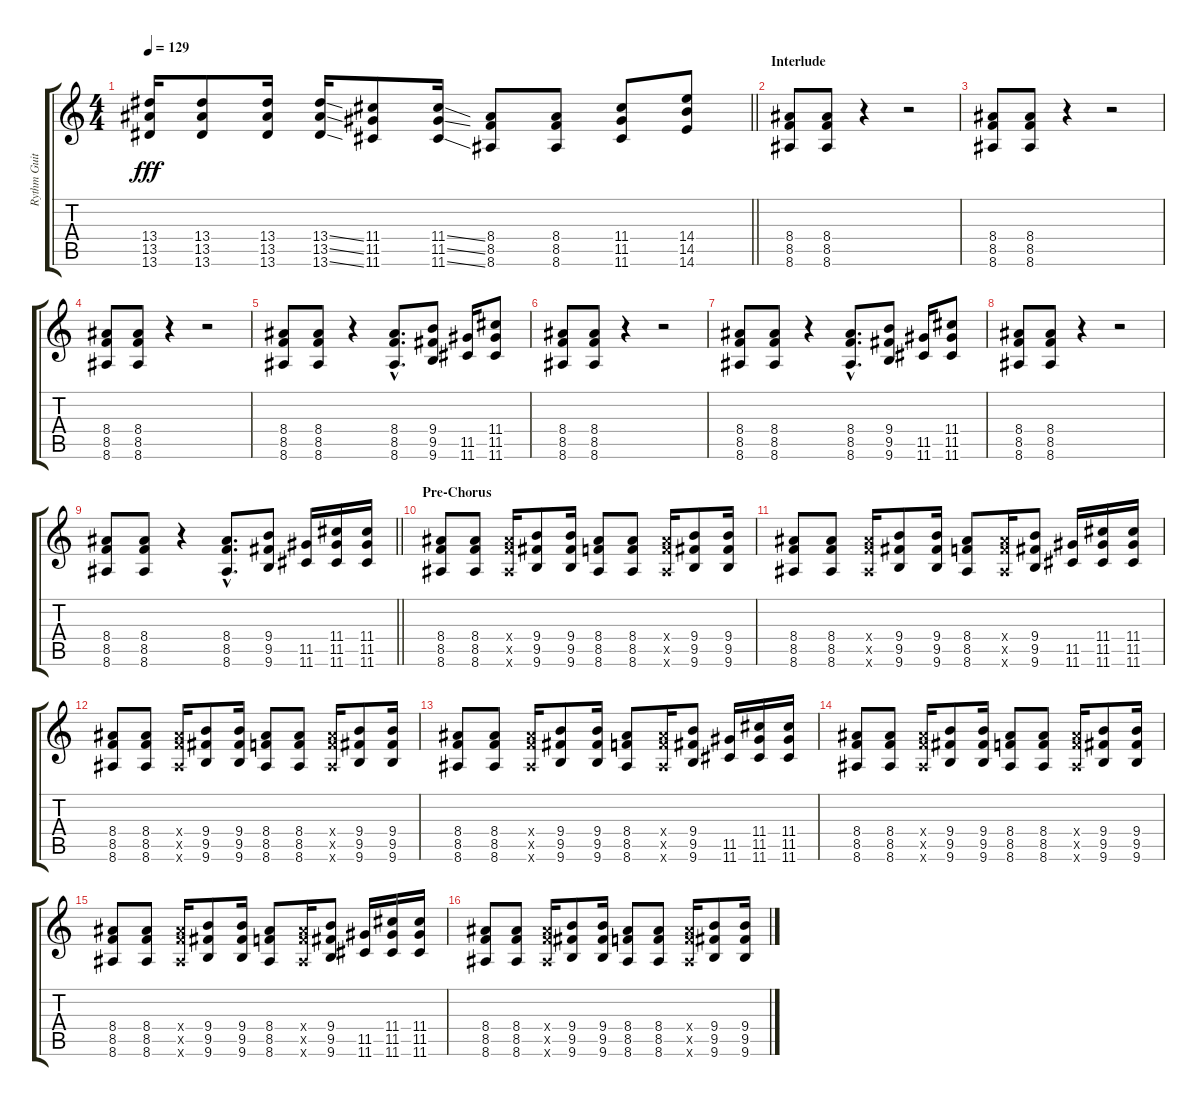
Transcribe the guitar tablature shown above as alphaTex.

\track ("Rythm Guitar" "Rythm Guit") {instrument overdrivenguitar}
\staff {score tabs}
\tuning (E4 B3 G3 D3 A2 D2) {hide}
\ts (4 4)
\tempo 129
\clef g2
\barLineRight lightlight
\ks c
(13.4 13.5 13.6).16{dy fff} (13.4 13.5 13.6).8 (13.4 13.5 13.6).16 (13.4{ss} 13.5{ss} 13.6{ss}).16 (11.4 11.5 11.6).8 (11.4{ss} 11.5{ss} 11.6{ss}).16 (8.4 8.5 8.6).8 (8.4 8.5 8.6).8 (11.4 11.5 11.6).8 (14.4 14.5 14.6).8 |
\section ("" "Interlude")
(8.4 8.5 8.6).8 (8.4 8.5 8.6).8 r.4 r.2 |
(8.4 8.5 8.6).8 (8.4 8.5 8.6).8 r.4 r.2 |
(8.4 8.5 8.6).8 (8.4 8.5 8.6).8 r.4 r.2 |
(8.4 8.5 8.6).8 (8.4 8.5 8.6).8 r.4 (8.4{hac} 8.5{hac} 8.6{hac}).8{d} (9.4 9.5 9.6).8 (11.5 11.6).16 (11.4 11.5 11.6).8 |
(8.4 8.5 8.6).8 (8.4 8.5 8.6).8 r.4 r.2 |
(8.4 8.5 8.6).8 (8.4 8.5 8.6).8 r.4 (8.4{hac} 8.5{hac} 8.6{hac}).8{d} (9.4 9.5 9.6).8 (11.5 11.6).16 (11.4 11.5 11.6).8 |
(8.4 8.5 8.6).8 (8.4 8.5 8.6).8 r.4 r.2 |
\barLineRight lightlight
(8.4 8.5 8.6).8 (8.4 8.5 8.6).8 r.4 (8.4{hac} 8.5{hac} 8.6{hac}).8{d} (9.4 9.5 9.6).8 (11.5 11.6).16 (11.4 11.5 11.6).16 (11.4 11.5 11.6).16 |
\section ("" "Pre-Chorus")
(8.4 8.5 8.6).8 (8.4 8.5 8.6).8 (8.4{x} 8.5{x} 8.6{x}).16 (9.4 9.5 9.6).8 (9.4 9.5 9.6).16 (8.4 8.5 8.6).8 (8.4 8.5 8.6).8 (8.4{x} 8.5{x} 8.6{x}).16 (9.4 9.5 9.6).8 (9.4 9.5 9.6).16 |
(8.4 8.5 8.6).8 (8.4 8.5 8.6).8 (8.4{x} 8.5{x} 8.6{x}).16 (9.4 9.5 9.6).8 (9.4 9.5 9.6).16 (8.4 8.5 8.6).8 (8.4{x} 8.5{x} 8.6{x}).16 (9.4 9.5 9.6).8 (11.5 11.6).16 (11.4 11.5 11.6).16 (11.4 11.5 11.6).16 |
(8.4 8.5 8.6).8 (8.4 8.5 8.6).8 (8.4{x} 8.5{x} 8.6{x}).16 (9.4 9.5 9.6).8 (9.4 9.5 9.6).16 (8.4 8.5 8.6).8 (8.4 8.5 8.6).8 (8.4{x} 8.5{x} 8.6{x}).16 (9.4 9.5 9.6).8 (9.4 9.5 9.6).16 |
(8.4 8.5 8.6).8 (8.4 8.5 8.6).8 (8.4{x} 8.5{x} 8.6{x}).16 (9.4 9.5 9.6).8 (9.4 9.5 9.6).16 (8.4 8.5 8.6).8 (8.4{x} 8.5{x} 8.6{x}).16 (9.4 9.5 9.6).8 (11.5 11.6).16 (11.4 11.5 11.6).16 (11.4 11.5 11.6).16 |
(8.4 8.5 8.6).8 (8.4 8.5 8.6).8 (8.4{x} 8.5{x} 8.6{x}).16 (9.4 9.5 9.6).8 (9.4 9.5 9.6).16 (8.4 8.5 8.6).8 (8.4 8.5 8.6).8 (8.4{x} 8.5{x} 8.6{x}).16 (9.4 9.5 9.6).8 (9.4 9.5 9.6).16 |
(8.4 8.5 8.6).8 (8.4 8.5 8.6).8 (8.4{x} 8.5{x} 8.6{x}).16 (9.4 9.5 9.6).8 (9.4 9.5 9.6).16 (8.4 8.5 8.6).8 (8.4{x} 8.5{x} 8.6{x}).16 (9.4 9.5 9.6).8 (11.5 11.6).16 (11.4 11.5 11.6).16 (11.4 11.5 11.6).16 |
(8.4 8.5 8.6).8 (8.4 8.5 8.6).8 (8.4{x} 8.5{x} 8.6{x}).16 (9.4 9.5 9.6).8 (9.4 9.5 9.6).16 (8.4 8.5 8.6).8 (8.4 8.5 8.6).8 (8.4{x} 8.5{x} 8.6{x}).16 (9.4 9.5 9.6).8 (9.4 9.5 9.6).16
